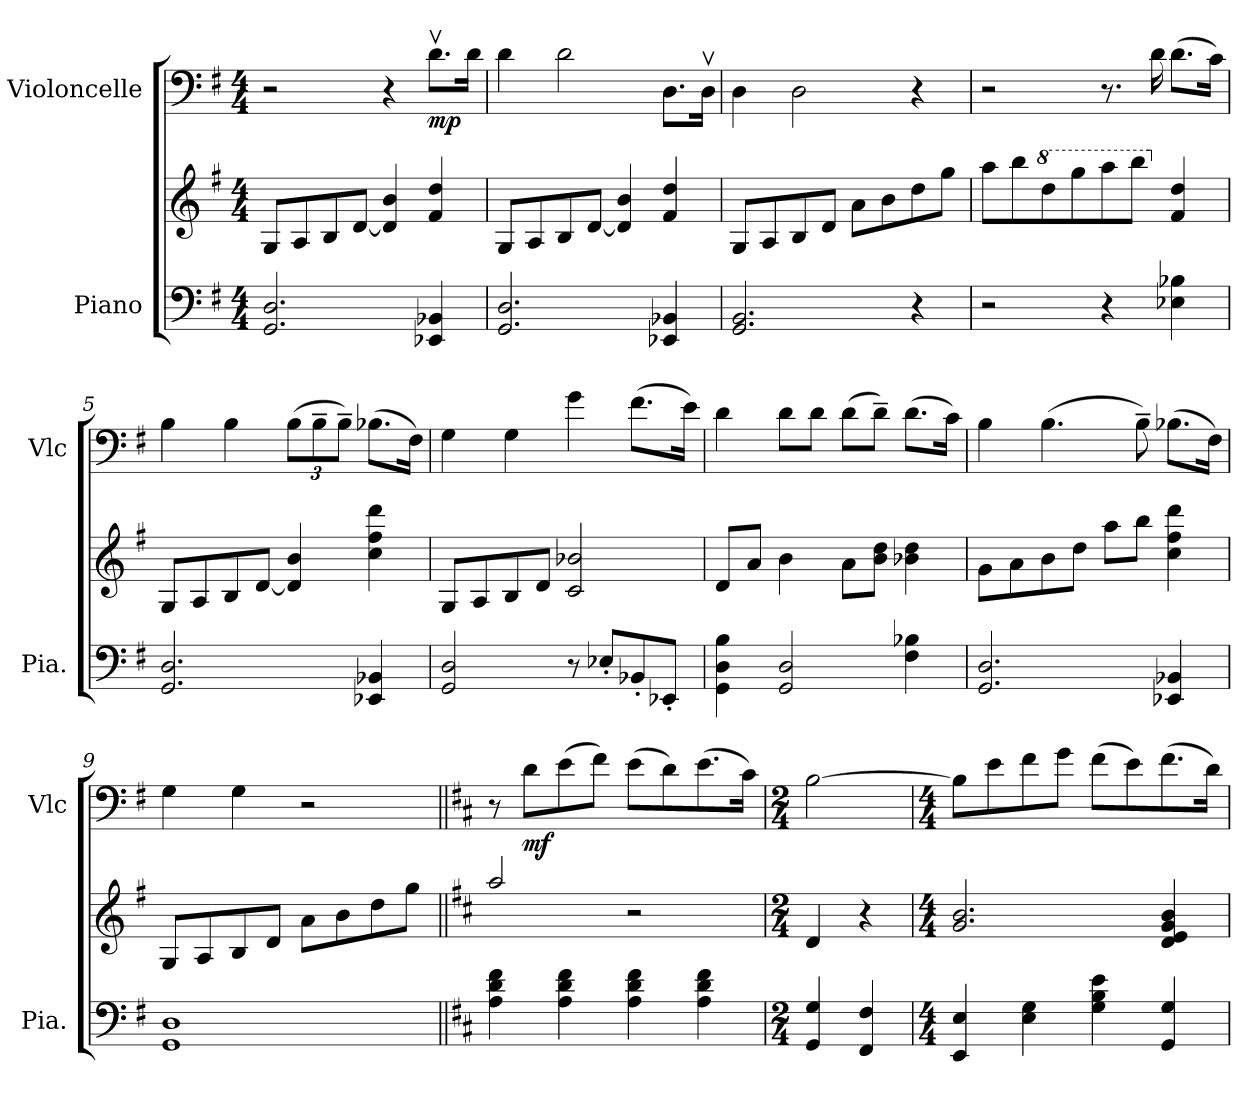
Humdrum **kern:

**kern	**kern	**kern	**dynam
*part2	*part2	*part1	*part1
*staff3	*staff2	*staff1	*staff1
*I"Piano	*	*I"Violoncelle	*
*I'Pia.	*	*I'Vlc	*
*clefF4	*clefG2	*clefF4	*
*k[f#]	*k[f#]	*k[f#]	*
*M4/4	*M4/4	*M4/4	*
*MM65	*MM65	*MM65	*
=1	=1	=1	=1
2.GG/ 2.D/	8G/L	2r	.
.	8A/	.	.
.	8B/	.	.
.	[8d/J	.	.
.	4d/] 4b/	4r	.
!	!	!	!LO:DY:b
4EE-X/ 4BB-X/	4f#/ 4dd/	8.dv\L	mp
.	.	16d\Jk	.
=2	=2	=2	=2
2.GG/ 2.D/	8G/L	4d\	.
.	8A/	.	.
.	8B/	2d\	.
.	[8d/J	.	.
.	4d/] 4b/	.	.
4EE-X/ 4BB-X/	4f#/ 4dd/	8.D\L	.
.	.	16Dv\Jk	.
=3	=3	=3	=3
2.GG/ 2.BB/	8G/L	4D\	.
.	8A/	.	.
.	8B/	2D\	.
.	8d/J	.	.
.	8a\L	.	.
.	8b\	.	.
4r	8dd\	4r	.
.	8gg\J	.	.
=4	=4	=4	=4
2r	8aa\L	2r	.
.	8bb\	.	.
*	*8va	*	*
.	8ddd\	.	.
.	8ggg\	.	.
4r	8aaa\	8.r	.
.	8bbb\J	.	.
.	.	16d\	.
*	*X8va	*	*
4E-X\ 4B-X\	4f#/ 4dd/	(>8.d\L	.
.	.	16c\Jk)	.
!!LO:LB:g=z
=5	=5	=5	=5
2.GG/ 2.D/	8G/L	4B\	.
.	8A/	.	.
.	8B/	4B\	.
.	[8d/J	.	.
*	*	*Xbrackettup	*
.	4d/] 4b/	(>12B\L	.
.	.	12B~\	.
.	.	12B~\J)	.
4EE-X/ 4BB-X/	4cc\ 4ff#\ 4ddd\	(>8.B-X\L	.
.	.	16F#\Jk)	.
=6	=6	=6	=6
2GG/ 2D/	8G/L	4G\	.
.	8A/	.	.
.	8B/	4G\	.
.	8d/J	.	.
8r	2c/ 2b-X/	4g\	.
8E-X'/L	.	.	.
8BB-X'/	.	(>8.f#\L	.
8EE-X'/J	.	.	.
.	.	16e\Jk)	.
=7	=7	=7	=7
4GG\ 4D\ 4B\	8d/L	4d\	.
.	8a/J	.	.
2GG/ 2D/	4b\	8d\L	.
.	.	8d\J	.
.	8a\L	(>8d\L	.
.	8b\ 8dd\J	8d~\J)	.
4F#\ 4B-X\	4b-X\ 4dd\	(>8.d\L	.
.	.	16c\Jk)	.
=8	=8	=8	=8
2.GG/ 2.D/	8g\L	4B\	.
.	8a\	.	.
.	8b\	(>4.B\	.
.	8dd\J	.	.
.	8aa\L	.	.
.	8bb\J	8B~\)	.
4EE-X/ 4BB-X/	4cc\ 4ff#\ 4ddd\	(>8.B-X\L	.
.	.	16F#\Jk)	.
!!LO:LB:g=z
=9	=9	=9	=9
1GG 1D	8G/L	4G\	.
.	8A/	.	.
.	8B/	4G\	.
.	8d/J	.	.
.	8a\L	2r	.
.	8b\	.	.
.	8dd\	.	.
.	8gg\J	.	.
=10||	=10||	=10||	=10||
*k[f#c#]	*k[f#c#]	*k[f#c#]	*
4A\ 4d\ 4f#\	2aa/	8r	.
!	!	!	!LO:DY:b
.	.	8d\L	mf
4A\ 4d\ 4f#\	.	(>8e\	.
.	.	8f#\J)	.
4A\ 4d\ 4f#\	2r	(>8e\L	.
.	.	8d\)	.
4A\ 4d\ 4f#\	.	(>8.e\	.
.	.	16c#\Jk)	.
=11	=11	=11	=11
*M2/4	*M2/4	*M2/4	*
4GG/ 4G/	4d/	[2B\	.
4FF#/ 4F#/	4r	.	.
=12	=12	=12	=12
*M4/4	*M4/4	*M4/4	*
4EE/ 4E/	2.g/ 2.b/	8B\L]	.
.	.	8e\	.
4E\ 4G\	.	8f#\	.
.	.	8g\J	.
4G\ 4B\ 4e\	.	(>8f#\L	.
.	.	8e\)	.
4GG/ 4G/	4d/ 4e/ 4g/ 4b/	(>8.f#\	.
.	.	16d\Jk)	.
=	=	=	=
*-	*-	*-	*-
